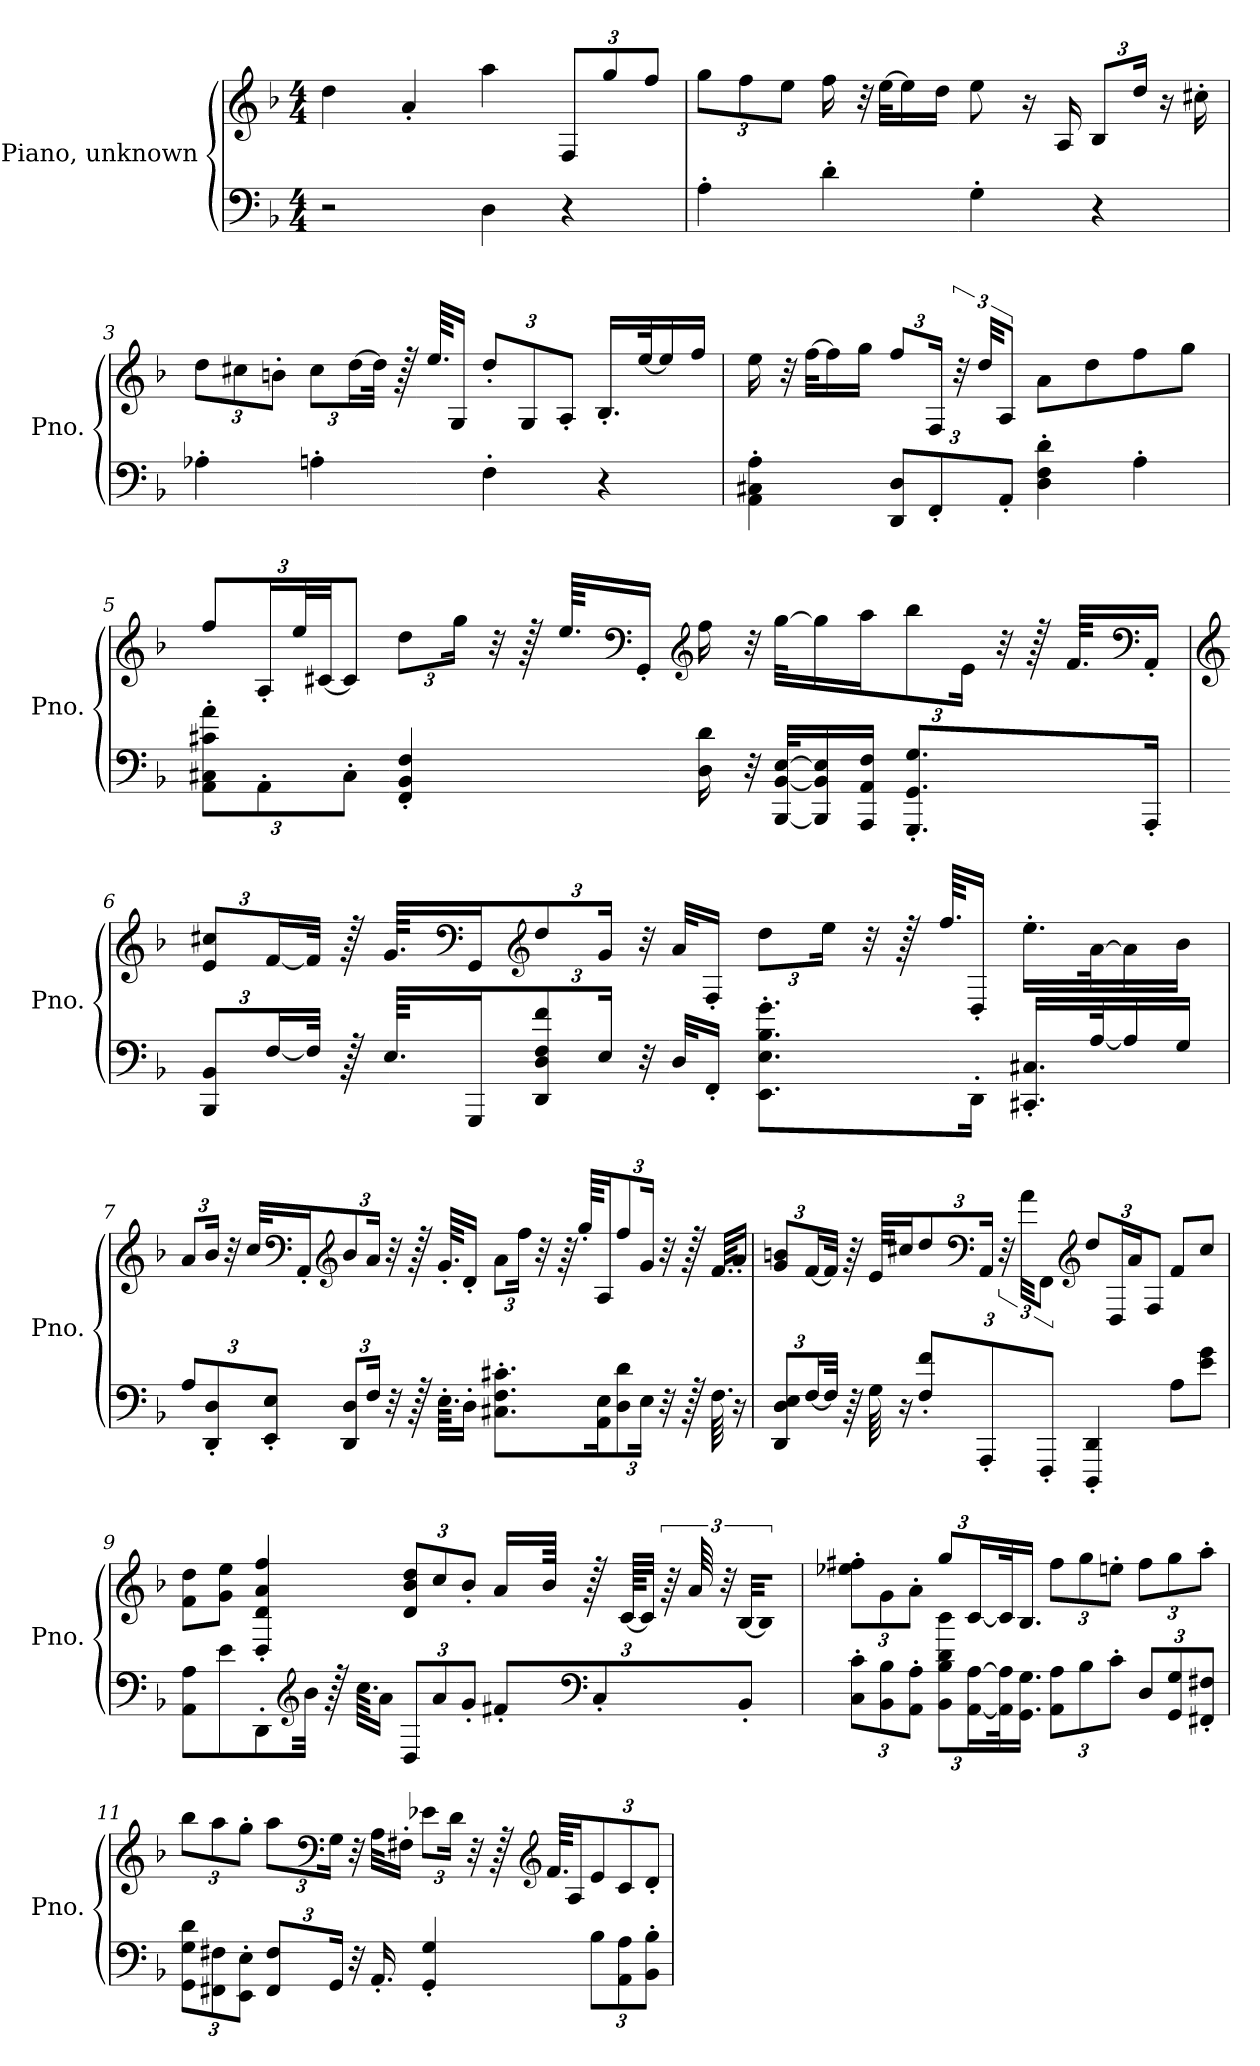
**kern	**kern
*part1	*part1
*staff2	*staff1
*I"Piano, unknown	*
*I'Pno.	*
*clefF4	*clefG2
*k[b-]	*k[b-]
*M4/4	*M4/4
*MM127	*MM127
=1	=1
2r	4dd\
.	4a'/
4D\	4aa\
*	*Xbrackettup
4r	12F/L
.	12gg/
.	12ff/J
=2	=2
4A'\	12gg\L
.	12ff\
.	12ee\J
4d'\	16ff\
.	32r
.	[32ee\KLL
.	16ee\]
.	16dd\JJ
4G'\	8ee\
.	16r
.	16A/
4r	12B-/L
.	24dd/Jk
.	16r
.	16cc#X'\
=3	=3
4A-X'\	12dd\L
.	12cc#X\
.	12bn'\J
4An'\	12cc#\L
.	[24dd\L
.	32dd\JJk]
.	128r
.	64.ee/KKLL
.	16G/JJ
4F'\	12dd'/L
.	12G/
.	12A'/J
4r	16.B-'/LL
.	[32ee/K
.	16ee/]
.	16ff/JJ
!!LO:LB:g=z
=4	=4
4AA\' 4C#X\' 4A\'	16ee\
.	32r
.	[32ff\KLL
.	16ff\]
.	16gg\JJ
*Xbrackettup	*
12DD/ 12D/L	12ff/L
12FF'/	24F/Jk
*	*brackettup
.	48r
.	48dd/KKL
12AA'/J	12A/J
4D\' 4F\' 4d\'	8a\L
.	8dd\
4A'\	8ff\
.	8gg\J
=5	=5
*	*Xbrackettup
12AA\' 12C#X\' 12c#X\' 12a\'L	12ff/L
12AA'\	24A'/L
.	48ee/L
.	[48c#X/JJ
12C#'\J	12c#/J]
4FF/' 4BB-/' 4F/'	12dd\L
.	24gg\Jk
.	32r
.	128r
.	64.ee/KKLL
*	*clefF4
.	16GG'/JJ
*	*clefG2
16D\ 16d\	16ff\
32r	32r
[32BBB-/ [32BB-/ [32E/KLL	[32gg\KLL
16BBB-/] 16BB-/] 16E/]	16gg\]
16AAA/ 16AA/ 16F/JJ	16aa\J
8.GGG/' 8.GG/' 8.G/'L	12bb-\
.	24e\Jk
.	32r
.	128r
.	64.f/KKLL
*	*clefF4
16AAA'/Jk	16AA'/JJ
!!LO:LB:g=z
=6	=6
*	*clefG2
12BBB-/ 12BB-/L	12e/ 12cc#X/L
[24F/L	[24f/L
32F/JJk]	32f/JJk]
128r	128r
64.E/KKLL	64.g/KKLL
*	*clefF4
16GGG/J	16GG/J
*	*clefG2
12DD/ 12D/ 12F/ 12f/	12dd/
24E/Jk	24g/Jk
32r	32r
32D/KLL	32a/KLL
16FF'/JJ	16F'/JJ
8.EE\' 8.E\' 8.B-\' 8.g\'L	12dd\L
.	24ee\Jk
.	32r
.	128r
.	64.ff/KKLL
16DD'\Jk	16D'/JJ
16.CC#X/' 16.C#X/'LL	16.ee'\LL
[32A/K	[32a\K
16A/]	16a\]
16G/JJ	16b-\JJ
!!LO:LB:g=z
=7	=7
12A/L	12a/L
12DD/' 12D/'	24b-/Jk
.	32r
.	32cc/KLL
12EE/' 12E/'J	.
*	*clefF4
.	16AA'/J
*	*clefG2
12DD/ 12D/L	12b-/
24F/Jk	24a/Jk
32r	32r
128r	128r
64.E'\KKLL	64.g'/KKLL
16D'\JJ	16d'/JJ
8.C#X\' 8.F\' 8.c#X\'L	12a\L
.	24ff\Jk
.	32r
.	64r
.	64gg'/KKLL
16AA\ 16E\K	16A/J
12D\ 12d\	12ff/
24E\Jk	24g/Jk
32r	32r
128r	128r
64.F\	64.f/KKLL
16r	16a'/JJ
!!LO:LB:g=z
=8	=8
12DD/ 12D/ 12E/L	12g/ 12bn/L
[24F/L	[24f/L
32F/JJk]	32f/JJk]
64r	64r
64G\	64e/KKLL
16r	16cc#X/J
12F/' 12f/'L	12dd/
*	*clefF4
12AAA'/	24AA/Jk
*	*brackettup
.	48r
.	48a\KKL
12FFF'/J	12FF\J
*	*clefG2
*	*Xbrackettup
4DDD/' 4DD/'	12dd/L
.	24D/L
.	24a/J
.	12F/J
8A\L	8f/L
8e\ 8g\J	8cc#/J
!!LO:LB:g=z
=9	=9
8AA\ 8A\L	8f\ 8dd\L
8e\	8g\ 8ee\J
8DD'\	4D/' 4d/' 4a/' 4ff/'
*clefG2	*
32b-\Jkk	.
128r	.
64.cc\KKLL	.
16a\JJ	.
12D/L	12d/ 12b-/ 12dd/L
12a/	12cc/
12g'/J	12b-'/J
12f#X'/L	16a/LL
.	64b-/JJkk
.	128r
*clefF4	*
12C'/	.
.	[128c/KKLLL
.	32c/JJJ]
*	*brackettup
.	96r
.	96a/
.	48r
12BB-'/J	[48B-/KLL
.	16B-/JJ]
=10	=10
*	*Xbrackettup
12C\' 12c\'L	12ee-X\' 12ff#X\'L
12BB-\ 12B-\	12g\
12AA\' 12A\'J	12a'\J
12BB-\ 12B-\ 12d\ 12dd\L	12gg/L
[24AA\ [24A\L	[24c/L
32AA\] 32A\]K	32c/K]
16.GG\ 16.G\JJ	16.B-/JJ
12AA\ 12A\L	12ff#\L
12B-\	12gg\
12c'\J	12een'\J
12D/L	12ff#\L
12GG/ 12G/	12gg\
12FF#X/' 12F#X/'J	12aa'\J
!!LO:PB:g=z
=11	=11
12GG\ 12G\ 12d\L	12bb-\L
12FF#X\ 12F#X\	12aa\
12EE\' 12E\'J	12gg'\J
12FF#/ 12F#/L	12aa\L
*	*clefF4
24GG/Jk	24G\Jk
32r	32r
16.AA'/	32A\KLL
.	16F#X'\JJ
4GG/' 4G/'	12e-X\L
.	24d\Jk
.	32r
.	128r
*	*clefG2
.	64.f/KKLL
.	16A/J
12B-\L	12e-/
12AA\ 12A\	12c/
12BB-\' 12B-\'J	12d'/J
=	=
*-	*-
